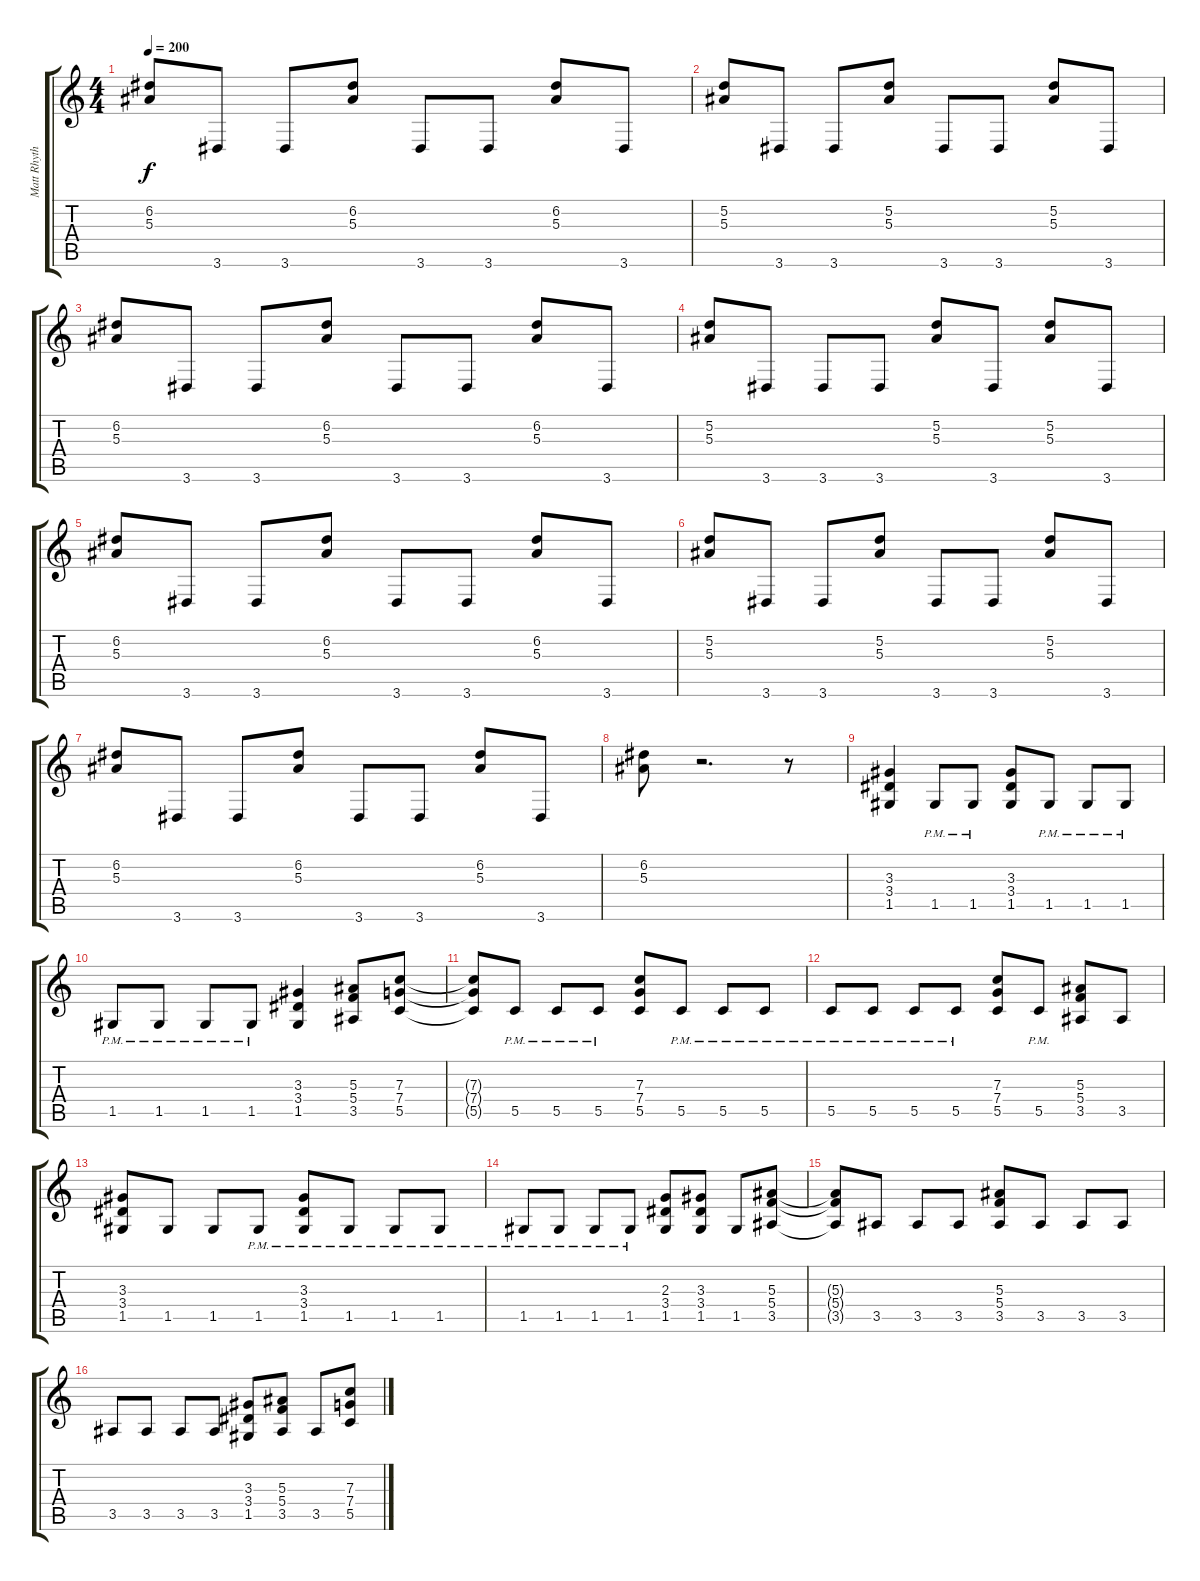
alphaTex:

\track ("Matt Rhythm" "Matt Rhyth") {instrument distortionguitar}
\staff {score tabs}
\tuning (D4 A3 F3 C3 G2 C2) {hide}
\ts (4 4)
\tempo 200
\clef g2
\ks c
(6.2 5.3).8{dy f} 3.6.8 3.6.8 (6.2 5.3).8 3.6.8 3.6.8 (6.2 5.3).8 3.6.8 |
(5.2 5.3).8 3.6.8 3.6.8 (5.2 5.3).8 3.6.8 3.6.8 (5.2 5.3).8 3.6.8 |
(6.2 5.3).8 3.6.8 3.6.8 (6.2 5.3).8 3.6.8 3.6.8 (6.2 5.3).8 3.6.8 |
(5.2 5.3).8 3.6.8 3.6.8 3.6.8 (5.2 5.3).8 3.6.8 (5.2 5.3).8 3.6.8 |
(6.2 5.3).8 3.6.8 3.6.8 (6.2 5.3).8 3.6.8 3.6.8 (6.2 5.3).8 3.6.8 |
(5.2 5.3).8 3.6.8 3.6.8 (5.2 5.3).8 3.6.8 3.6.8 (5.2 5.3).8 3.6.8 |
(6.2 5.3).8 3.6.8 3.6.8 (6.2 5.3).8 3.6.8 3.6.8 (6.2 5.3).8 3.6.8 |
(6.2 5.3).8 r.2{d} r.8 |
(3.3 3.4 1.5).4 1.5{pm}.8 1.5{pm}.8 (3.3 3.4 1.5).8 1.5{pm}.8 1.5{pm}.8 1.5{pm}.8 |
1.5{pm}.8 1.5{pm}.8 1.5{pm}.8 1.5{pm}.8 (3.3 3.4 1.5).4 (5.3 5.4 3.5).8 (7.3 7.4 5.5).8 |
(7.3{t} 7.4{t} 5.5{t}).8 5.5{pm}.8 5.5{pm}.8 5.5{pm}.8 (7.3 7.4 5.5).8 5.5{pm}.8 5.5{pm}.8 5.5{pm}.8 |
5.5{pm}.8 5.5{pm}.8 5.5{pm}.8 5.5{pm}.8 (7.3 7.4 5.5).8 5.5{pm}.8 (5.3 5.4 3.5).8 3.5.8 |
(3.3 3.4 1.5).8 1.5.8 1.5.8 1.5{pm}.8 (3.3 3.4 1.5{pm}).8 1.5{pm}.8 1.5{pm}.8 1.5{pm}.8 |
1.5{pm}.8 1.5{pm}.8 1.5{pm}.8 1.5{pm}.8 (2.3 3.4 1.5).8 (3.3 3.4 1.5).8 1.5.8 (5.3 5.4 3.5).8 |
(5.3{t} 5.4{t} 3.5{t}).8 3.5.8 3.5.8 3.5.8 (5.3 5.4 3.5).8 3.5.8 3.5.8 3.5.8 |
3.5.8 3.5.8 3.5.8 3.5.8 (3.3 3.4 1.5).8 (5.3 5.4 3.5).8 3.5.8 (7.3 7.4 5.5).8
